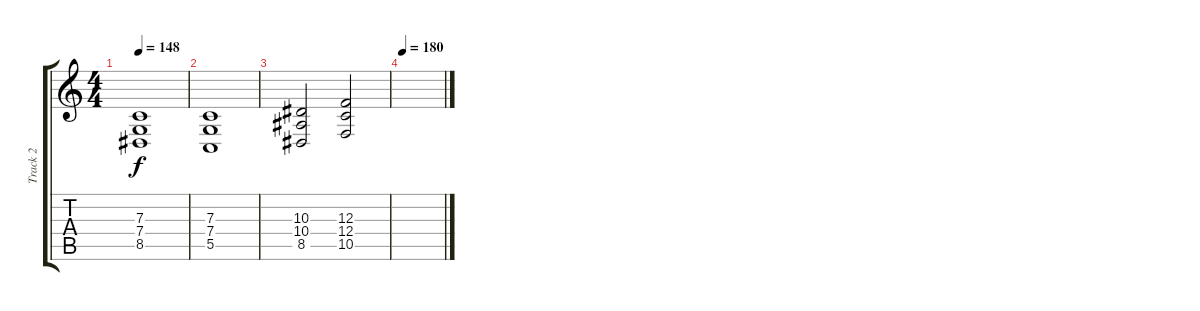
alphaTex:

\track ("Track 2" "Track 2") {instrument stringensemble1}
\staff {score tabs}
\tuning (D4 A3 F3 C3 G2 C2) {hide}
\ts (4 4)
\tempo 148
\clef g2
\ks c
(7.3 7.4 8.5).1{dy f} |
(7.3 7.4 5.5).1 |
(10.3 10.4 8.5).2 (12.3 12.4 10.5).2 |
\tempo 180
